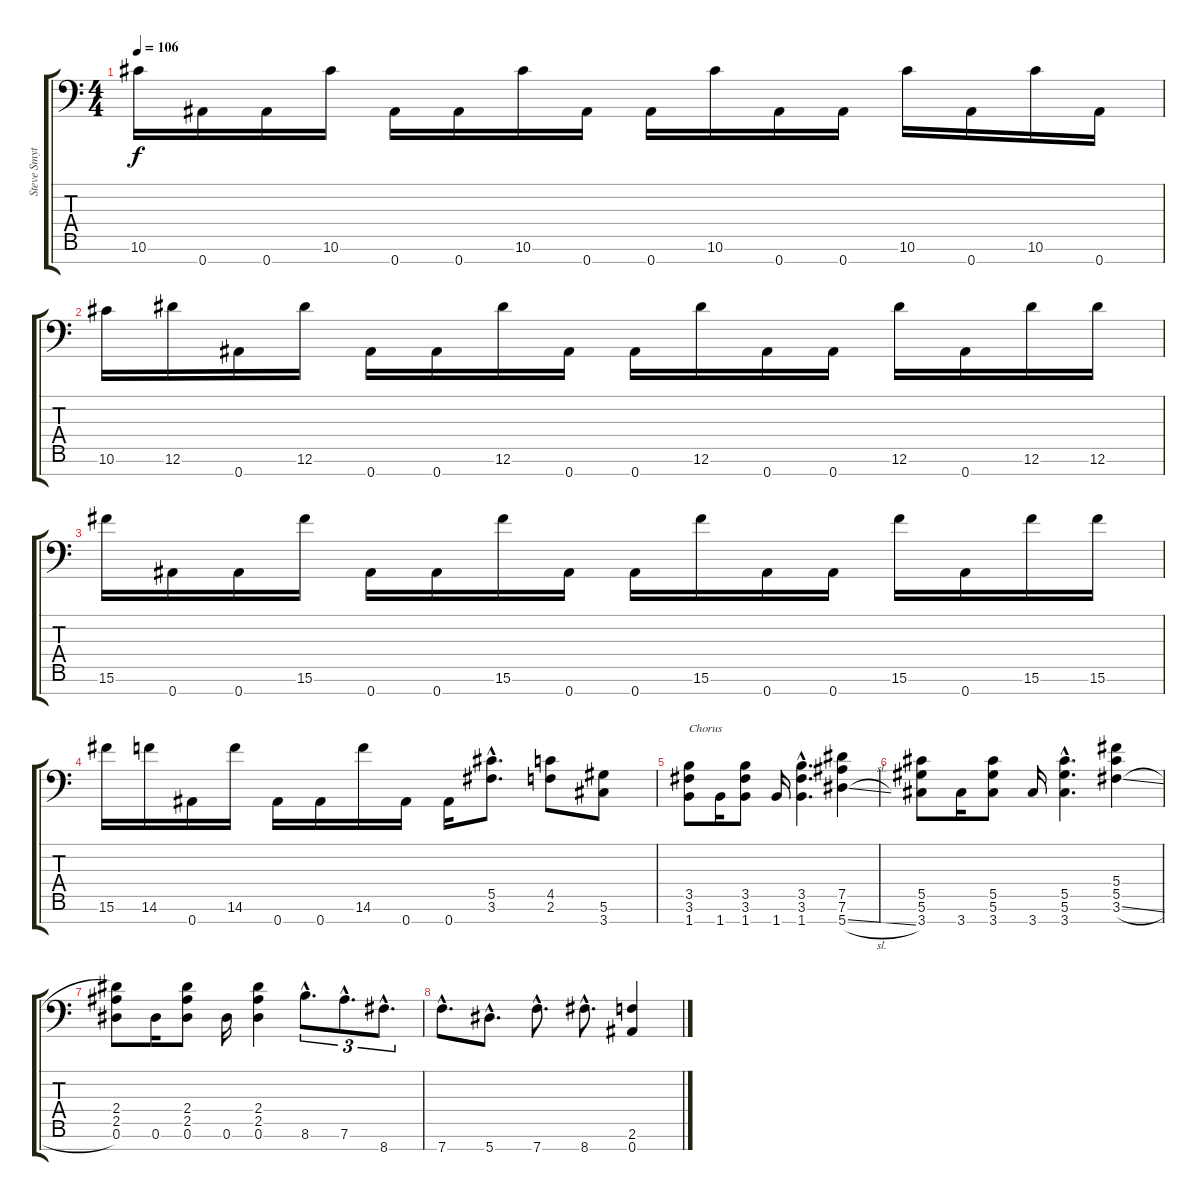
\track ("Steve Smyth" "Steve Smyt") {instrument distortionguitar}
\staff {score tabs}
\tuning (Eb4 Bb3 Gb3 Db3 Ab2 Eb2 Bb1) {hide}
\ts (4 4)
\tempo 106
\clef f4
\ks c
10.6.16{dy f} 0.7.16 0.7.16 10.6.16 0.7.16 0.7.16 10.6.16 0.7.16 0.7.16 10.6.16 0.7.16 0.7.16 10.6.16 0.7.16 10.6.16 0.7.16 |
10.6.16 12.6.16 0.7.16 12.6.16 0.7.16 0.7.16 12.6.16 0.7.16 0.7.16 12.6.16 0.7.16 0.7.16 12.6.16 0.7.16 12.6.16 12.6.16 |
15.6.16 0.7.16 0.7.16 15.6.16 0.7.16 0.7.16 15.6.16 0.7.16 0.7.16 15.6.16 0.7.16 0.7.16 15.6.16 0.7.16 15.6.16 15.6.16 |
15.6.16 14.6.16 0.7.16 14.6.16 0.7.16 0.7.16 14.6.16 0.7.16 0.7.16 (5.5{hac} 3.6{hac}).8{d} (4.5 2.6).8 (5.6 3.7).8 |
(3.5 3.6 1.7).8{txt "Chorus"} 1.7.16 (3.5 3.6 1.7).8 1.7.16 (3.5{hac} 3.6{hac} 1.7).4{d} (7.5 7.6 5.7{sl}).4 |
(5.5 5.6 3.7).8 3.7.16 (5.5 5.6 3.7).8 3.7.16 (5.5{hac} 5.6{hac} 3.7{hac}).4{d} (5.4 5.5 3.6{sl}).4 |
(2.4 2.5 0.6).8 0.6.16 (2.4 2.5 0.6).8 0.6.16 (2.4 2.5 0.6).4 8.6{hac}.8{d tu (3 2)} 7.6{hac}.8{d tu (3 2)} 8.7{hac}.8{d tu (3 2)} |
7.7{hac}.8{d} 5.7{hac}.8{d} 7.7{hac}.8{d} 8.7{hac}.8{d} (2.6 0.7).4
